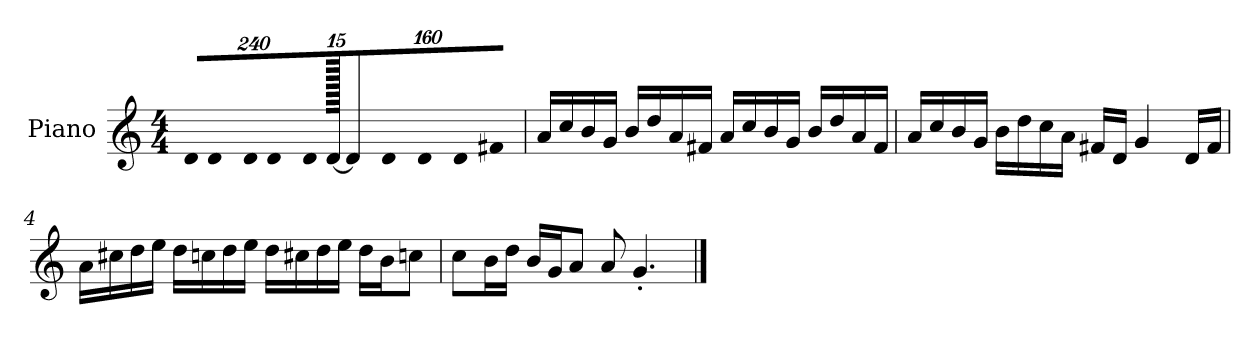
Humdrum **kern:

**kern
*part1
*staff1
*I"Piano
*I'P-no
*clefG2
*k[]
*M4/4
*MM90
*Xbrackettup
=1
!LO:N:vis=16
1920%137d/KL
!LO:N:vis=8
960%137d/
!LO:N:vis=16
1920%137d/K
!LO:N:vis=8
960%137d/
!LO:N:vis=16
1920%137d/Jk
[1920d/
640%91d/]
!LO:N:vis=16
1920%137d/K
!LO:N:vis=8
960%137d/
!LO:N:vis=16
1920%137d/L
!LO:N:vis=16
1920%137f#X/JJ
=2
16a/LL
16cc/
16b/
16g/JJ
16b/LL
16dd/
16a/
16f#X/JJ
16a/LL
16cc/
16b/
16g/JJ
16b/LL
16dd/
16a/
16f#/JJ
=3
16a/LL
16cc/
16b/
16g/JJ
16b\LL
16dd\
16cc\
16a\JJ
16f#X/LL
16d/JJ
4g/
16d/LL
16f#/JJ
!!LO:LB:g=z
=4
16a\LL
16cc#X\
16dd\
16ee\JJ
16dd\LL
16ccn\
16dd\
16ee\JJ
16dd\LL
16cc#X\
16dd\
16ee\JJ
16dd\LL
16b\J
8ccn\J
=5
8cc\L
16b\L
16dd\JJ
16b/LL
16g/J
8a/J
8a/
4.g'/
==
*-
